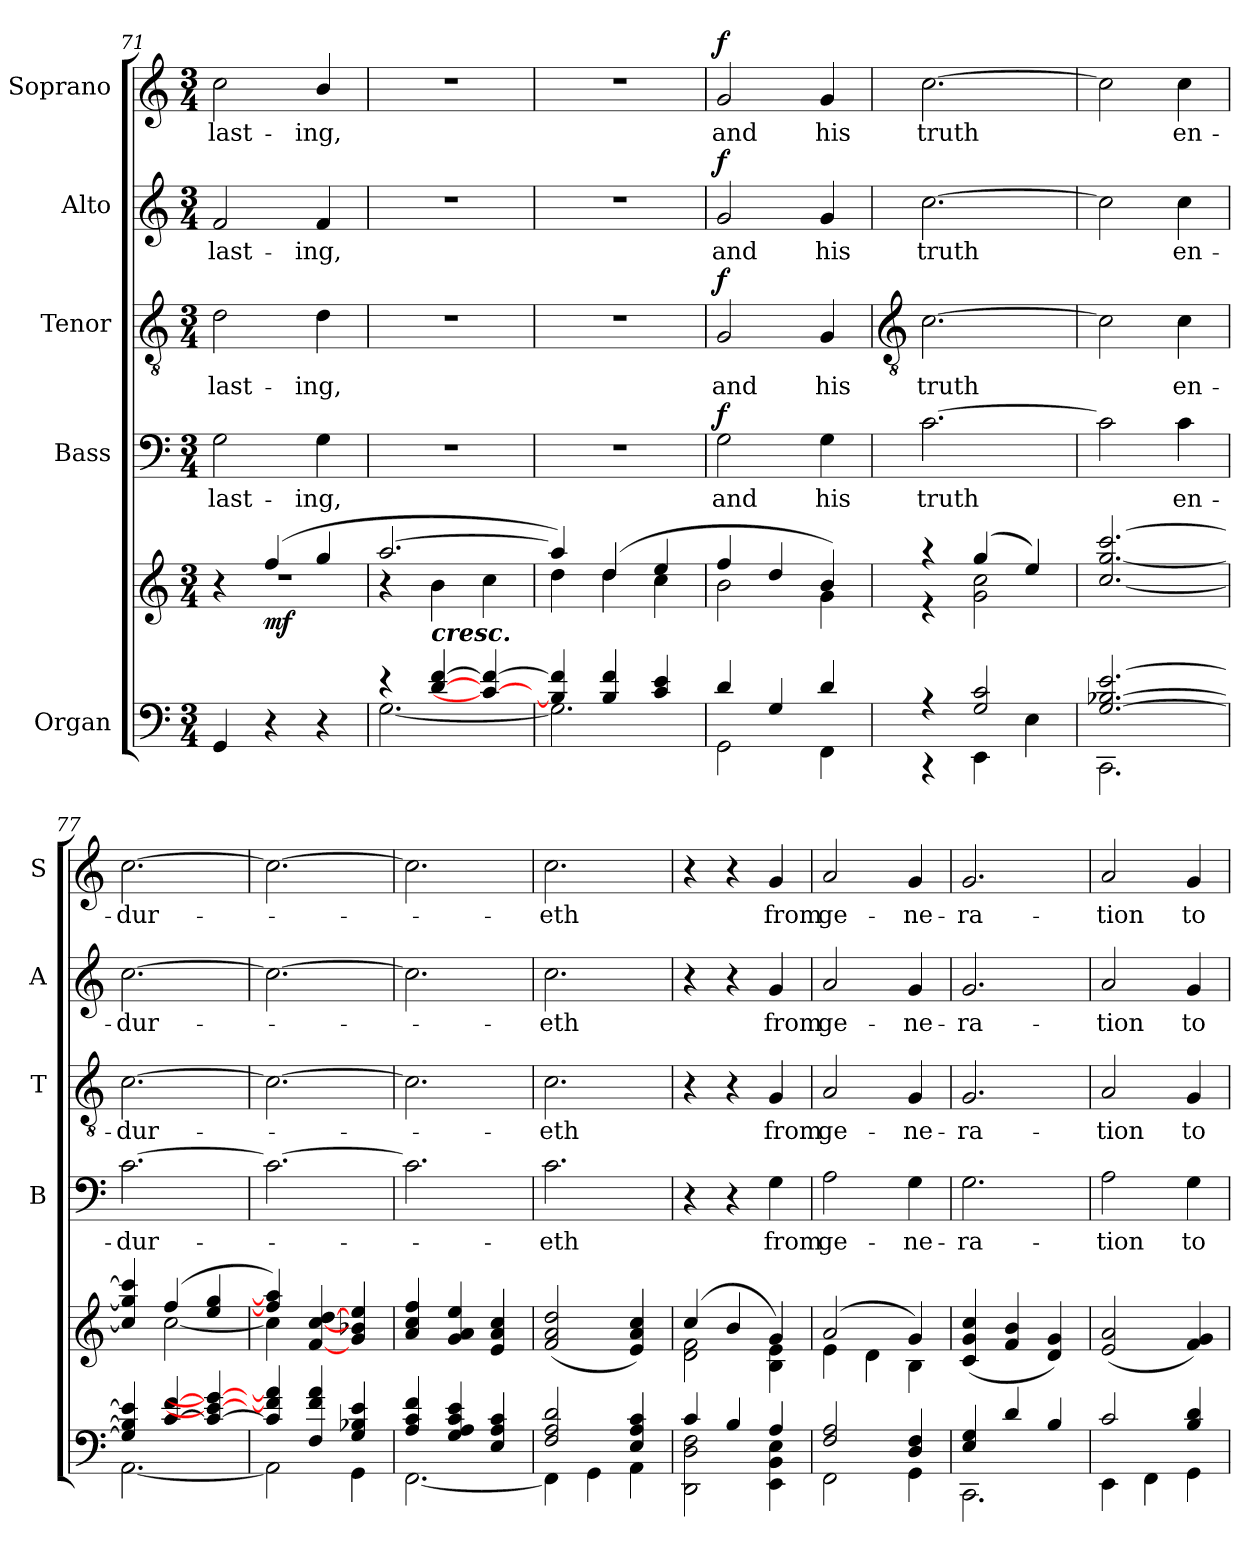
**kern	**kern	**dynam	**kern	**text	**dynam	**kern	**text	**dynam	**kern	**text	**dynam	**kern	**text	**dynam
*part5	*part5	*part5	*part4	*part4	*part4	*part3	*part3	*part3	*part2	*part2	*part2	*part1	*part1	*part1
*staff6	*staff5	*staff5/6	*staff4	*staff4	*staff4	*staff3	*staff3	*staff3	*staff2	*staff2	*staff2	*staff1	*staff1	*staff1
*I"Organ	*	*	*I"Bass	*	*	*I"Tenor	*	*	*I"Alto	*	*	*I"Soprano	*	*
*	*	*	*I'B	*	*	*I'T	*	*	*I'A	*	*	*I'S	*	*
*clefF4	*clefG2	*	*clefF4	*	*	*clefGv2	*	*	*clefG2	*	*	*clefG2	*	*
*k[]	*k[]	*	*k[]	*	*	*k[]	*	*	*k[]	*	*	*k[]	*	*
*C:	*C:	*	*C:	*	*	*C:	*	*	*C:	*	*	*C:	*	*
*M3/4	*M3/4	*	*M3/4	*	*	*M3/4	*	*	*M3/4	*	*	*M3/4	*	*
=71	=71	=71	=71	=71	=71	=71	=71	=71	=71	=71	=71	=71	=71	=71
*^	*^	*	*	*	*	*	*	*	*	*	*	*	*	*
*	*	*	*^	*	*	*	*	*	*	*	*	*	*	*	*	*
!	!	!	!LO:N:vis=1	!LO:N:vis=1	!	!	!LO:LY:b	!	!	!LO:LY:b	!	!	!LO:LY:b	!	!	!LO:LY:b	!
4GG/	2ryy	4r	2.r	2.ryy	.	2G	-last-	.	2d	-last-	.	2f	-last-	.	2cc	-last-	.
!	!	!	!	!	!LO:DY:b	!	!	!	!	!	!	!	!	!	!	!	!
4r	.	(>4ff/	.	.	mf	.	.	.	.	.	.	.	.	.	.	.	.
!	!	!	!	!	!	!	!LO:LY:b	!	!	!LO:LY:b	!	!	!LO:LY:b	!	!	!LO:LY:b	!
4r	4ryy	4gg/	.	.	.	4G	-ing,	.	4d	-ing,	.	4f	-ing,	.	4b/	-ing,	.
=72	=72	=72	=72	=72	=72	=72	=72	=72	=72	=72	=72	=72	=72	=72	=72	=72	=72
!	!	!	!	!LO:N:vis=1	!	!LO:N:vis=1	!	!	!LO:N:vis=1	!	!	!LO:N:vis=1	!	!	!LO:N:vis=1	!	!
4r	[2.G\	[2.aa/	4r	2.ryy	.	2.r	.	.	2.r	.	.	2.r	.	.	2.r	.	.
!LO:TX:a:Bi:t=cresc.	!	!	!	!	!	!	!	!	!	!	!	!	!	!	!	!	!
[4d/ [4f/	.	.	4b\	.	.	.	.	.	.	.	.	.	.	.	.	.	.
4c/_ 4f/_	.	.	4cc\	.	.	.	.	.	.	.	.	.	.	.	.	.	.
=73	=73	=73	=73	=73	=73	=73	=73	=73	=73	=73	=73	=73	=73	=73	=73	=73	=73
!	!	!	!	!LO:N:vis=1	!	!LO:N:vis=1	!	!	!LO:N:vis=1	!	!	!LO:N:vis=1	!	!	!LO:N:vis=1	!	!
4B/] 4f/]	2.G\]	4aa/])	4dd\	2.ryy	.	2.r	.	.	2.r	.	.	2.r	.	.	2.r	.	.
4B/ 4f/	.	(>4dd/	4dd\	.	.	.	.	.	.	.	.	.	.	.	.	.	.
4c/ 4e/	.	4ee/	4cc\	.	.	.	.	.	.	.	.	.	.	.	.	.	.
=74	=74	=74	=74	=74	=74	=74	=74	=74	=74	=74	=74	=74	=74	=74	=74	=74	=74
!	!	!	!	!LO:N:vis=1	!	!	!LO:LY:b	!LO:DY:b	!	!LO:LY:b	!LO:DY:b	!	!LO:LY:b	!LO:DY:b	!	!LO:LY:b	!LO:DY:b
4d/	2GG\	4ff/	2b\	2.ryy	.	2G	and	f	2G	and	f	2g	and	f	2g	and	f
4G/	.	4dd/	.	.	.	.	.	.	.	.	.	.	.	.	.	.	.
!	!	!	!	!	!	!	!LO:LY:b	!	!	!LO:LY:b	!	!	!LO:LY:b	!	!	!LO:LY:b	!
4d/	4FF\	4b/)	4g\	.	.	4G	his	.	4G	his	.	4g	his	.	4g	his	.
*	*	*v	*v	*v	*	*	*	*	*	*	*	*	*	*	*	*	*
!!LO:LB:g=z
=75	=75	=75	=75	=75	=75	=75	=75	=75	=75	=75	=75	=75	=75	=75	=75
*	*	*	*	*	*	*	*clefGv2	*	*	*	*	*	*	*	*
*	*	*^	*	*	*	*	*	*	*	*	*	*	*	*	*
!	!	!	!	!	!	!LO:LY:b	!	!	!LO:LY:b	!	!	!LO:LY:b	!	!	!LO:LY:b	!
4r	4r	4r	4r	.	[2.c	truth	.	[2.c	truth	.	[2.cc	truth	.	[2.cc	truth	.
2G/ 2c/	4EE\	(>4gg/	2g\ 2cc\	.	.	.	.	.	.	.	.	.	.	.	.	.
.	4E\	4ee/)	.	.	.	.	.	.	.	.	.	.	.	.	.	.
=76	=76	=76	=76	=76	=76	=76	=76	=76	=76	=76	=76	=76	=76	=76	=76	=76
[2.G/ [2.B-X/ [2.e/	2.CC\	[2.cc/ [2.gg/ [2.ccc/	2ryy	.	2c]	.	.	2c]	.	.	2cc]	.	.	2cc]	.	.
!	!	!	!	!	!	!LO:LY:b	!	!	!LO:LY:b	!	!	!LO:LY:b	!	!	!LO:LY:b	!
.	.	.	4ryy	.	4c	en-	.	4c	en-	.	4cc	en-	.	4cc	en-	.
=77	=77	=77	=77	=77	=77	=77	=77	=77	=77	=77	=77	=77	=77	=77	=77	=77
!	!	!	!	!	!	!LO:LY:b	!	!	!LO:LY:b	!	!	!LO:LY:b	!	!	!LO:LY:b	!
4G/] 4B-/] 4e/]	[2.AA\	4cc/] 4gg/] 4ccc/]	4ryy	.	[2.c	-dur-	.	[2.c	-dur-	.	[2.cc	-dur-	.	[2.cc	-dur-	.
[4c/ [4f/	.	(>4ff/	[2cc\	.	.	.	.	.	.	.	.	.	.	.	.	.
4c/_ 4e/_ 4g/_	.	4ee/ 4gg/	.	.	.	.	.	.	.	.	.	.	.	.	.	.
=78	=78	=78	=78	=78	=78	=78	=78	=78	=78	=78	=78	=78	=78	=78	=78	=78
4c/] 4f/] 4a/]	2AA\]	4ff/] 4aa/])	4cc\]	.	2.c_	.	.	2.c_	.	.	2.cc_	.	.	2.cc_	.	.
4F/ 4f/ 4a/	.	[4f/ [4cc/ [4dd/	4ryy	.	.	.	.	.	.	.	.	.	.	.	.	.
4G/ 4B-X/ 4e/	4GG\	4g/ 4b-X/ 4ee/	4ryy	.	.	.	.	.	.	.	.	.	.	.	.	.
=79	=79	=79	=79	=79	=79	=79	=79	=79	=79	=79	=79	=79	=79	=79	=79	=79
4A/ 4c/ 4f/	[2.FF\	4a/ 4cc/ 4ff/	2ryy	.	2.c]	.	.	2.c]	.	.	2.cc]	.	.	2.cc]	.	.
4G/ 4A/ 4c/ 4e/	.	4g/ 4a/ 4ee/	.	.	.	.	.	.	.	.	.	.	.	.	.	.
4E/ 4A/ 4c/	.	4e/ 4a/ 4cc/	4ryy	.	.	.	.	.	.	.	.	.	.	.	.	.
=80	=80	=80	=80	=80	=80	=80	=80	=80	=80	=80	=80	=80	=80	=80	=80	=80
!	!	!	!	!	!	!LO:LY:b	!	!	!LO:LY:b	!	!	!LO:LY:b	!	!	!LO:LY:b	!
2F/ 2A/ 2d/	4FF\]	(>2f/ 2a/ 2dd/	2ryy	.	2.c	eth	.	2.c	eth	.	2.cc	eth	.	2.cc	eth	.
.	4GG\	.	.	.	.	.	.	.	.	.	.	.	.	.	.	.
4E/ 4A/ 4c/	4AA\	4e/ 4a/ 4cc/)	4ryy	.	.	.	.	.	.	.	.	.	.	.	.	.
=81	=81	=81	=81	=81	=81	=81	=81	=81	=81	=81	=81	=81	=81	=81	=81	=81
4c/	2DD\ 2D\ 2F\	(>4cc/	2d\ 2f\	.	4r	.	.	4r	.	.	4r	.	.	4r	.	.
4B/	.	4b/	.	.	4r	.	.	4r	.	.	4r	.	.	4r	.	.
!	!	!	!	!	!	!LO:LY:b	!	!	!LO:LY:b	!	!	!LO:LY:b	!	!	!LO:LY:b	!
4A/	4EE\ 4BB\ 4E\	4g/)	4B\ 4e\	.	4G	from	.	4G	from	.	4g	from	.	4g	from	.
=82	=82	=82	=82	=82	=82	=82	=82	=82	=82	=82	=82	=82	=82	=82	=82	=82
!	!	!	!	!	!	!LO:LY:b	!	!	!LO:LY:b	!	!	!LO:LY:b	!	!	!LO:LY:b	!
2F/ 2A/	2FF\	(>2a/	4e\	.	2A	ge-	.	2A	ge-	.	2a	ge-	.	2a	ge-	.
.	.	.	4d\	.	.	.	.	.	.	.	.	.	.	.	.	.
!	!	!	!	!	!	!LO:LY:b	!	!	!LO:LY:b	!	!	!LO:LY:b	!	!	!LO:LY:b	!
4D/ 4F/	4GG\	4g/)	4B\	.	4G	-ne-	.	4G	-ne-	.	4g	-ne-	.	4g	-ne-	.
=83	=83	=83	=83	=83	=83	=83	=83	=83	=83	=83	=83	=83	=83	=83	=83	=83
!	!	!	!	!	!	!LO:LY:b	!	!	!LO:LY:b	!	!	!LO:LY:b	!	!	!LO:LY:b	!
4E/ 4G/	2.CC\	(>4c/ 4g/ 4cc/	2ryy	.	2.G	-ra-	.	2.G	-ra-	.	2.g	-ra-	.	2.g	-ra-	.
4d/	.	4f/ 4b/	.	.	.	.	.	.	.	.	.	.	.	.	.	.
4B/	.	4d/ 4g/)	4ryy	.	.	.	.	.	.	.	.	.	.	.	.	.
=84	=84	=84	=84	=84	=84	=84	=84	=84	=84	=84	=84	=84	=84	=84	=84	=84
!	!	!	!	!	!	!LO:LY:b	!	!	!LO:LY:b	!	!	!LO:LY:b	!	!	!LO:LY:b	!
2c/	4EE\	(>2e/ 2a/	2ryy	.	2A	-tion	.	2A	-tion	.	2a	-tion	.	2a	-tion	.
.	4FF\	.	.	.	.	.	.	.	.	.	.	.	.	.	.	.
!	!	!	!	!	!	!LO:LY:b	!	!	!LO:LY:b	!	!	!LO:LY:b	!	!	!LO:LY:b	!
4B/ 4d/	4GG\	4f/ 4g/)	4ryy	.	4G	to	.	4G	to	.	4g	to	.	4g	to	.
*v	*v	*	*	*	*	*	*	*	*	*	*	*	*	*	*	*
*	*v	*v	*	*	*	*	*	*	*	*	*	*	*	*	*
=	=	=	=	=	=	=	=	=	=	=	=	=	=	=
*-	*-	*-	*-	*-	*-	*-	*-	*-	*-	*-	*-	*-	*-	*-
